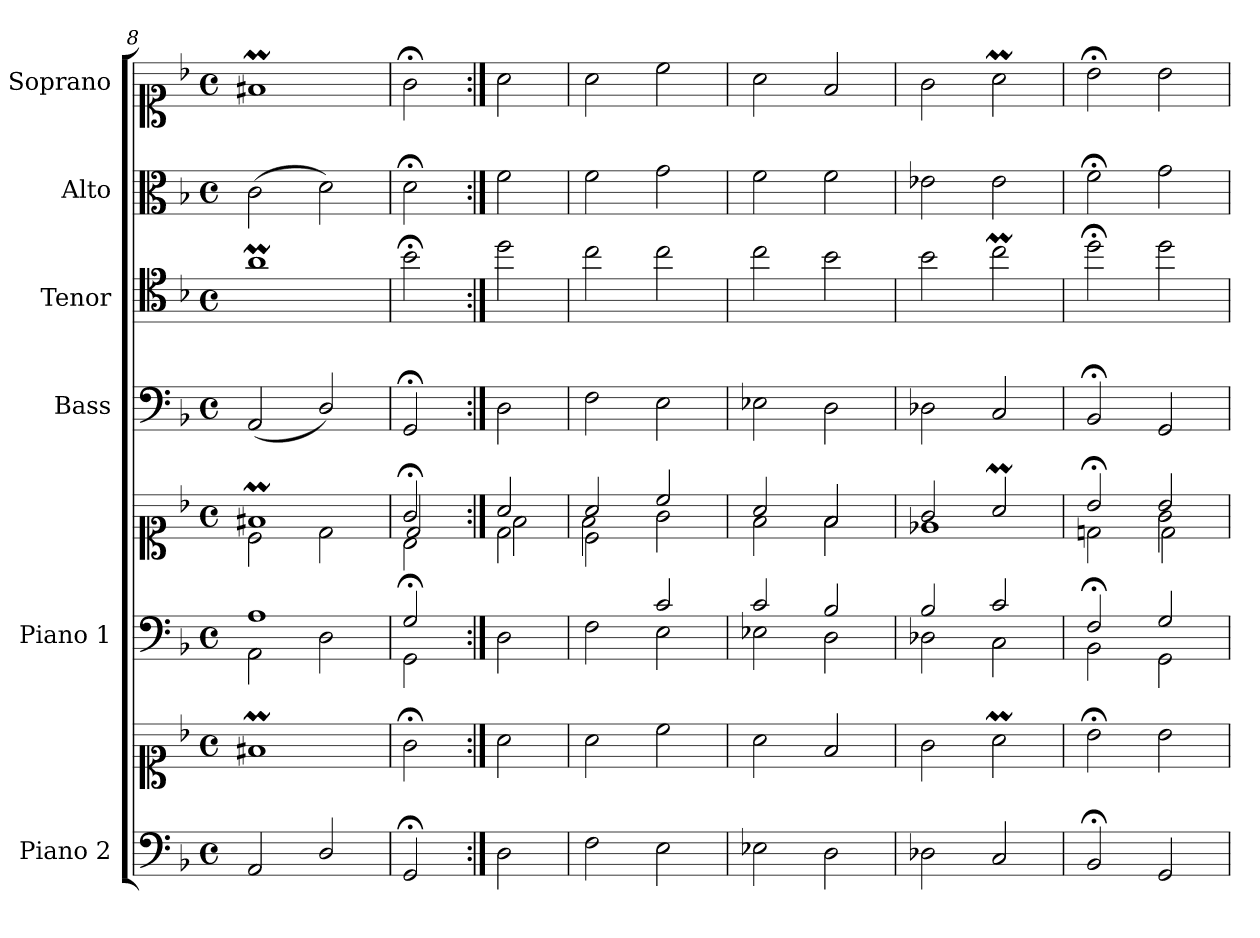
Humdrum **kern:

**kern	**kern	**kern	**kern	**kern	**kern	**kern	**kern
*part6	*part6	*part5	*part5	*part4	*part3	*part2	*part1
*staff8	*staff7	*staff6	*staff5	*staff4	*staff3	*staff2	*staff1
*I"Piano 2	*	*I"Piano 1	*	*I"Bass	*I"Tenor	*I"Alto	*I"Soprano
*I'Pno 2	*	*I'Pno 1	*	*I'B.	*I'T.	*I'A.	*I'S.
*clefF4	*clefC1	*clefF4	*clefC1	*clefF4	*clefC4	*clefC3	*clefC1
*	*	*	*	*	*ITrd7c12	*	*
*k[b-]	*k[b-]	*k[b-]	*k[b-]	*k[b-]	*k[b-]	*k[b-]	*k[b-]
*F:	*F:	*F:	*F:	*F:	*F:	*F:	*F:
*M4/4	*M4/4	*M4/4	*M4/4	*M4/4	*M4/4	*M4/4	*M4/4
*met(c)	*met(c)	*met(c)	*met(c)	*met(c)	*met(c)	*met(c)	*met(c)
=8	=8	=8	=8	=8	=8	=8	=8
*	*	*^	*^	*	*	*	*
2AA/	1f#Xm/	1A/	2AA\	1f#Xm/	2c\	(2AA/	1Am\	(2c\	1f#Xm/
2D/	.	.	2D\	.	2d\	2D/)	.	2d\)	.
=9	=9	=9	=9	=9	=9	=9	=9	=9	=9
*	*	*	*	*	*^	*	*	*	*
2GG;/	2g;<\	2G;/	2GG\	2g;</	2d/	2B-\	2GG;</	2B-;<\	2d;<\	2g;<\
*	*	*v	*v	*	*	*	*	*	*	*
!!LO:PB:g=z
=10:|!	=10:|!	=10:|!	=10:|!	=10:|!	=10:|!	=10:|!	=10:|!	=10:|!	=10:|!
2D\	2a\	2D\	2a/	2d\	2f\	2D\	2d\	2f\	2a\
=11	=11	=11	=11	=11	=11	=11	=11	=11	=11
*	*	*^	*	*	*	*	*	*	*
2F\	2a\	2ryy	2F\	2a/	2c\	2f\	2F\	2c\	2f\	2a\
2E\	2cc\	2c/	2E\	2cc/	2ryy	2g\	2E\	2c\	2g\	2cc\
*	*	*	*	*	*v	*v	*	*	*	*
=12	=12	=12	=12	=12	=12	=12	=12	=12	=12
2E-X\	2a\	2c/	2E-X\	2a/	2f\	2E-X\	2c\	2f\	2a\
2D\	2f/	2B-/	2D\	2f/	2f\	2D\	2B-\	2f\	2f/
=13	=13	=13	=13	=13	=13	=13	=13	=13	=13
2D-X\	2g\	2B-/	2D-X\	2g/	1e-X\	2D-X\	2B-\	2e-X\	2g\
2C/	2am\	2c/	2C\	2am/	.	2C/	2cM\	2e-\	2am\
=14	=14	=14	=14	=14	=14	=14	=14	=14	=14
*	*	*	*	*	*^	*	*	*	*
2BB-;/	2b-;<\	2F;/	2BB-\	2b-;</	2dn\	2ryy	2BB-;</	2d;<\	2f;<\	2b-;<\
2GG/	2b-\	2G/	2GG\	2b-/	2g\	2d\	2GG/	2d\	2g\	2b-\
*	*	*v	*v	*	*	*	*	*	*	*
*	*	*	*v	*v	*v	*	*	*	*
=	=	=	=	=	=	=	=
*-	*-	*-	*-	*-	*-	*-	*-
